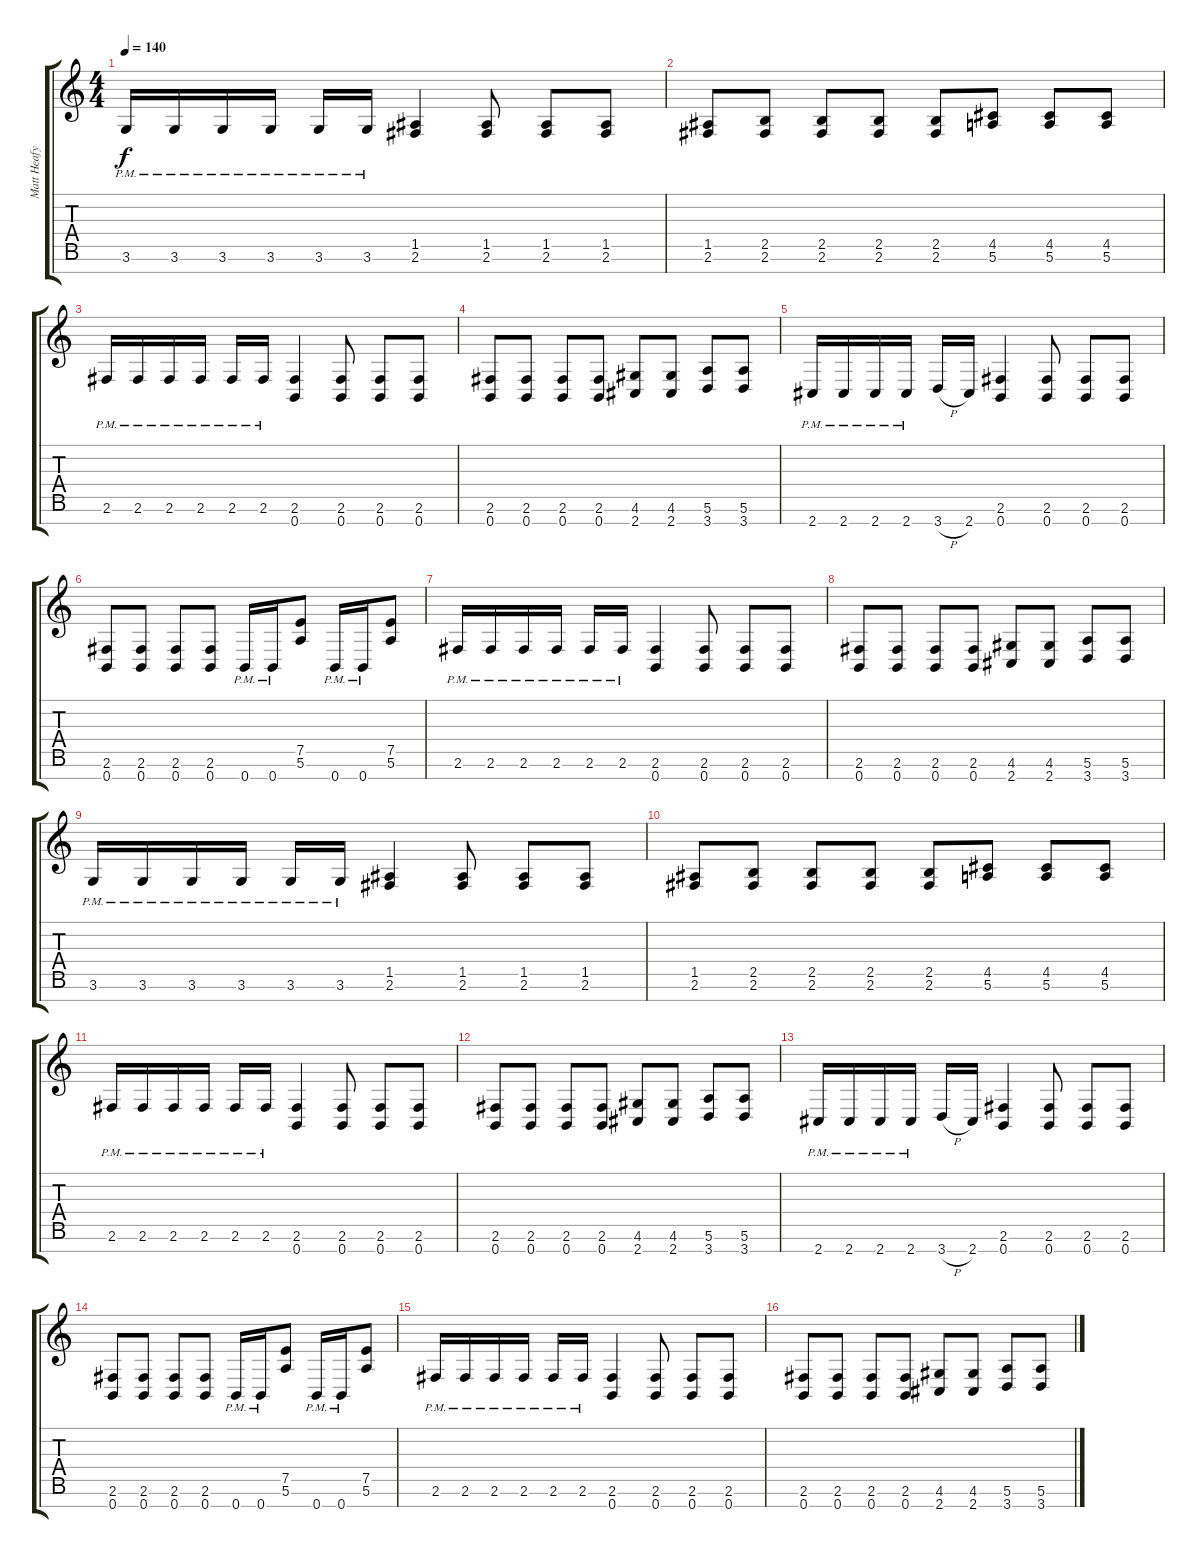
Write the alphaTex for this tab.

\track ("Matt Heafy" "Matt Heafy") {instrument distortionguitar}
\staff {score tabs}
\tuning (E4 B3 G3 D3 A2 E2 B1) {hide}
\ts (4 4)
\tempo 140
\clef g2
\ks c
3.6{pm}.16{dy f} 3.6{pm}.16 3.6{pm}.16 3.6{pm}.16 3.6{pm}.16 3.6{pm}.16 (1.5 2.6).4 (1.5 2.6).8 (1.5 2.6).8 (1.5 2.6).8 |
(1.5 2.6).8 (2.5 2.6).8 (2.5 2.6).8 (2.5 2.6).8 (2.5 2.6).8 (4.5 5.6).8 (4.5 5.6).8 (4.5 5.6).8 |
2.6{pm}.16 2.6{pm}.16 2.6{pm}.16 2.6{pm}.16 2.6{pm}.16 2.6{pm}.16 (2.6 0.7).4 (2.6 0.7).8 (2.6 0.7).8 (2.6 0.7).8 |
(2.6 0.7).8 (2.6 0.7).8 (2.6 0.7).8 (2.6 0.7).8 (4.6 2.7).8 (4.6 2.7).8 (5.6 3.7).8 (5.6 3.7).8 |
2.7{pm}.16 2.7{pm}.16 2.7{pm}.16 2.7{pm}.16 3.7{h}.16 2.7.16 (2.6 0.7).4 (2.6 0.7).8 (2.6 0.7).8 (2.6 0.7).8 |
(2.6 0.7).8 (2.6 0.7).8 (2.6 0.7).8 (2.6 0.7).8 0.7{pm}.16 0.7{pm}.16 (7.5 5.6).8 0.7{pm}.16 0.7{pm}.16 (7.5 5.6).8 |
2.6{pm}.16 2.6{pm}.16 2.6{pm}.16 2.6{pm}.16 2.6{pm}.16 2.6{pm}.16 (2.6 0.7).4 (2.6 0.7).8 (2.6 0.7).8 (2.6 0.7).8 |
(2.6 0.7).8 (2.6 0.7).8 (2.6 0.7).8 (2.6 0.7).8 (4.6 2.7).8 (4.6 2.7).8 (5.6 3.7).8 (5.6 3.7).8 |
3.6{pm}.16 3.6{pm}.16 3.6{pm}.16 3.6{pm}.16 3.6{pm}.16 3.6{pm}.16 (1.5 2.6).4 (1.5 2.6).8 (1.5 2.6).8 (1.5 2.6).8 |
(1.5 2.6).8 (2.5 2.6).8 (2.5 2.6).8 (2.5 2.6).8 (2.5 2.6).8 (4.5 5.6).8 (4.5 5.6).8 (4.5 5.6).8 |
2.6{pm}.16 2.6{pm}.16 2.6{pm}.16 2.6{pm}.16 2.6{pm}.16 2.6{pm}.16 (2.6 0.7).4 (2.6 0.7).8 (2.6 0.7).8 (2.6 0.7).8 |
(2.6 0.7).8 (2.6 0.7).8 (2.6 0.7).8 (2.6 0.7).8 (4.6 2.7).8 (4.6 2.7).8 (5.6 3.7).8 (5.6 3.7).8 |
2.7{pm}.16 2.7{pm}.16 2.7{pm}.16 2.7{pm}.16 3.7{h}.16 2.7.16 (2.6 0.7).4 (2.6 0.7).8 (2.6 0.7).8 (2.6 0.7).8 |
(2.6 0.7).8 (2.6 0.7).8 (2.6 0.7).8 (2.6 0.7).8 0.7{pm}.16 0.7{pm}.16 (7.5 5.6).8 0.7{pm}.16 0.7{pm}.16 (7.5 5.6).8 |
2.6{pm}.16 2.6{pm}.16 2.6{pm}.16 2.6{pm}.16 2.6{pm}.16 2.6{pm}.16 (2.6 0.7).4 (2.6 0.7).8 (2.6 0.7).8 (2.6 0.7).8 |
(2.6 0.7).8 (2.6 0.7).8 (2.6 0.7).8 (2.6 0.7).8 (4.6 2.7).8 (4.6 2.7).8 (5.6 3.7).8 (5.6 3.7).8
